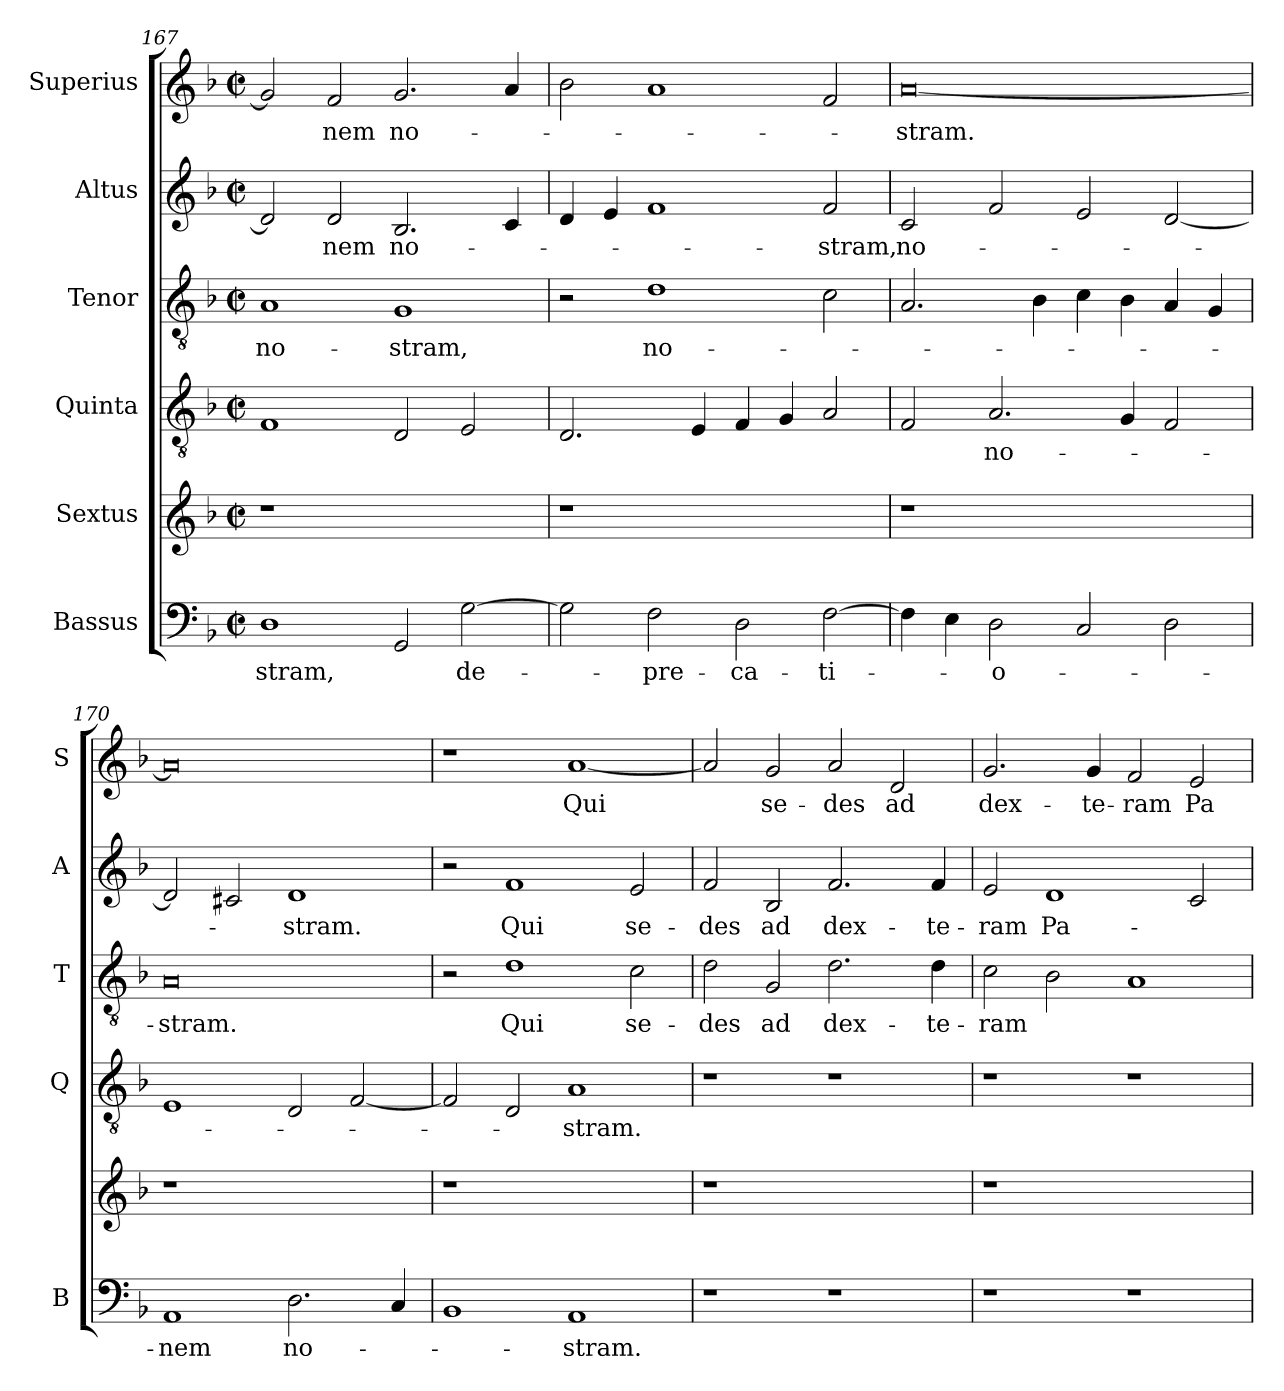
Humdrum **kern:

**kern	**text	**kern	**kern	**text	**kern	**text	**kern	**text	**kern	**text
*part6	*part6	*part5	*part4	*part4	*part3	*part3	*part2	*part2	*part1	*part1
*staff6	*staff6	*staff5	*staff4	*staff4	*staff3	*staff3	*staff2	*staff2	*staff1	*staff1
*I"Bassus	*	*I"Sextus	*I"Quinta	*	*I"Tenor	*	*I"Altus	*	*I"Superius	*
*I'B	*	*	*I'Q	*	*I'T	*	*I'A	*	*I'S	*
*clefF4	*	*clefG2	*clefGv2	*	*clefGv2	*	*clefG2	*	*clefG2	*
*k[b-]	*	*k[b-]	*k[b-]	*	*k[b-]	*	*k[b-]	*	*k[b-]	*
*F:	*	*F:	*F:	*	*F:	*	*F:	*	*F:	*
*M2/2	*	*M2/2	*M2/2	*	*M2/2	*	*M2/2	*	*M2/2	*
*met(c|)	*	*met(c|)	*met(c|)	*	*met(c|)	*	*met(c|)	*	*met(c|)	*
=167	=167	=167	=167	=167	=167	=167	=167	=167	=167	=167
!	!LO:LY:b	!	!	!	!	!LO:LY:b	!	!	!	!
1D	-stram,	1r	1F	.	1A	no-	2d/]	.	2g/]	.
!	!	!	!	!	!	!	!	!LO:LY:b	!	!LO:LY:b
.	.	.	.	.	.	.	2d/	-nem	2f/	-nem
!	!	!	!	!	!	!LO:LY:b	!	!LO:LY:b	!	!LO:LY:b
2GG/	.	1ryy	2D/	.	1G	-stram,	2.B-/	no-	2.g/	no-
!	!LO:LY:b	!	!	!	!	!	!	!	!	!
[2G\	de-	.	2E/	.	.	.	.	.	.	.
.	.	.	.	.	.	.	4c/	.	4a/	.
=168	=168	=168	=168	=168	=168	=168	=168	=168	=168	=168
2G\]	.	1r	2.D/	.	2r	.	4d/	.	2b-\	.
.	.	.	.	.	.	.	4e/	.	.	.
!	!LO:LY:b	!	!	!	!	!LO:LY:b	!	!	!	!
2F\	-pre-	.	.	.	1d	no-	1f	.	1a	.
.	.	.	4E/	.	.	.	.	.	.	.
!	!LO:LY:b	!	!	!	!	!	!	!	!	!
2D\	-ca-	1ryy	4F/	.	.	.	.	.	.	.
.	.	.	4G/	.	.	.	.	.	.	.
!	!LO:LY:b	!	!	!	!	!	!	!LO:LY:b	!	!
[2F\	-ti-	.	2A/	.	2c\	.	2f/	-stram,	2f/	.
=169	=169	=169	=169	=169	=169	=169	=169	=169	=169	=169
!	!	!	!	!	!	!	!	!LO:LY:b	!	!LO:LY:b
4F\]	.	1r	2F/	.	2.A/	.	2c/	no-	[0a	-stram.
4E\	.	.	.	.	.	.	.	.	.	.
!	!LO:LY:b	!	!	!LO:LY:b	!	!	!	!	!	!
2D\	-o-	.	2.A/	no-	.	.	2f/	.	.	.
.	.	.	.	.	4B-\	.	.	.	.	.
2C/	.	1ryy	.	.	4c\	.	2e/	.	.	.
.	.	.	4G/	.	4B-\	.	.	.	.	.
2D\	.	.	2F/	.	4A/	.	[2d/	.	.	.
.	.	.	.	.	4G/	.	.	.	.	.
=170	=170	=170	=170	=170	=170	=170	=170	=170	=170	=170
!	!LO:LY:b	!	!	!	!	!LO:LY:b	!	!	!	!
1AA	-nem	1r	1E	.	0A	-stram.	2d/]	.	0a]	.
.	.	.	.	.	.	.	2c#X/	.	.	.
!	!LO:LY:b	!	!	!	!	!	!	!LO:LY:b	!	!
2.D\	no-	1ryy	2D/	.	.	.	1d	-stram.	.	.
.	.	.	[2F/	.	.	.	.	.	.	.
4C/	.	.	.	.	.	.	.	.	.	.
=171	=171	=171	=171	=171	=171	=171	=171	=171	=171	=171
1BB-	.	1r	2F/]	.	2r	.	2r	.	1r	.
!	!	!	!	!	!	!LO:LY:b	!	!LO:LY:b	!	!
.	.	.	2D/	.	1d	Qui	1f	Qui	.	.
!	!LO:LY:b	!	!	!LO:LY:b	!	!	!	!	!	!LO:LY:b
1AA	-stram.	1ryy	1A	-stram.	.	.	.	.	[1a	Qui
!	!	!	!	!	!	!LO:LY:b	!	!LO:LY:b	!	!
.	.	.	.	.	2c\	se-	2e/	se-	.	.
!!LO:PB:g=z
=172	=172	=172	=172	=172	=172	=172	=172	=172	=172	=172
!	!	!	!	!	!	!LO:LY:b	!	!LO:LY:b	!	!
1r	.	1r	1r	.	2d\	-des	2f/	-des	2a/]	.
!	!	!	!	!	!	!LO:LY:b	!	!LO:LY:b	!	!LO:LY:b
.	.	.	.	.	2G/	ad	2B-/	ad	2g/	se-
!	!	!	!	!	!	!LO:LY:b	!	!LO:LY:b	!	!LO:LY:b
1r	.	1ryy	1r	.	2.d\	dex-	2.f/	dex-	2a/	-des
!	!	!	!	!	!	!	!	!	!	!LO:LY:b
.	.	.	.	.	.	.	.	.	2d/	ad
!	!	!	!	!	!	!LO:LY:b	!	!LO:LY:b	!	!
.	.	.	.	.	4d\	-te-	4f/	-te-	.	.
=173	=173	=173	=173	=173	=173	=173	=173	=173	=173	=173
!	!	!	!	!	!	!LO:LY:b	!	!LO:LY:b	!	!LO:LY:b
1r	.	1r	1r	.	2c\	-ram	2e/	-ram	2.g/	dex-
!	!	!	!	!	!	!	!	!LO:LY:b	!	!
.	.	.	.	.	2B-\	.	1d	Pa-	.	.
!	!	!	!	!	!	!	!	!	!	!LO:LY:b
.	.	.	.	.	.	.	.	.	4g/	-te-
!	!	!	!	!	!	!	!	!	!	!LO:LY:b
1r	.	1ryy	1r	.	1A	.	.	.	2f/	-ram
!	!	!	!	!	!	!	!	!	!	!LO:LY:b
.	.	.	.	.	.	.	2c/	.	2e/	Pa-
=	=	=	=	=	=	=	=	=	=	=
*-	*-	*-	*-	*-	*-	*-	*-	*-	*-	*-
